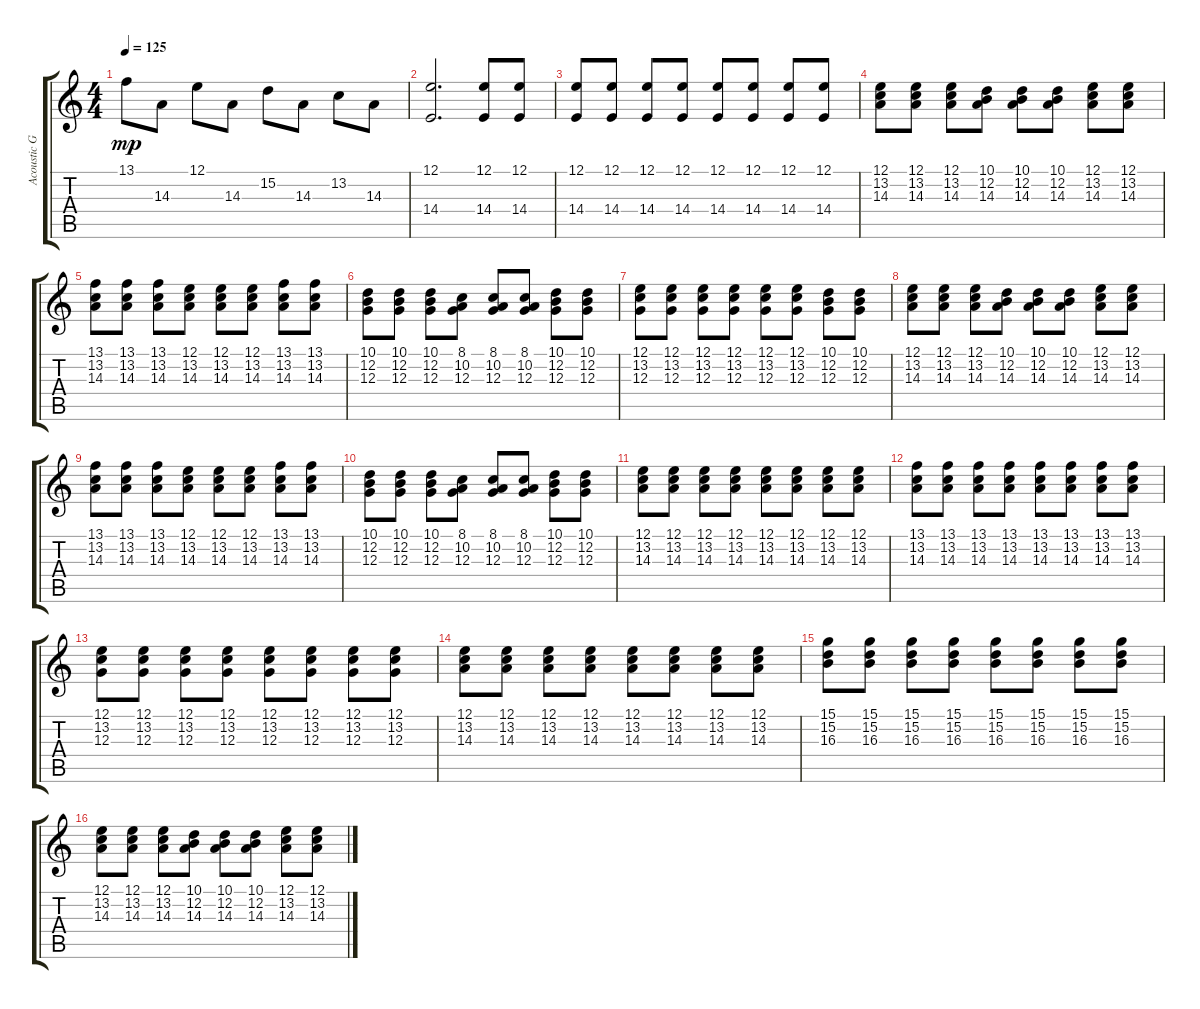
\track ("Acoustic Grand Piano" "Acoustic G") {instrument acousticgrandpiano}
\staff {score tabs}
\tuning (E4 B3 G3 D3 A2 E2) {hide}
\ts (4 4)
\tempo 125
\clef g2
\ks c
13.1.8{dy mp} 14.3.8 12.1.8 14.3.8 15.2.8 14.3.8 13.2.8 14.3.8 |
(12.1 14.4).2{d} (12.1 14.4).8 (12.1 14.4).8 |
(12.1 14.4).8 (12.1 14.4).8 (12.1 14.4).8 (12.1 14.4).8 (12.1 14.4).8 (12.1 14.4).8 (12.1 14.4).8 (12.1 14.4).8 |
(12.1 13.2 14.3).8 (12.1 13.2 14.3).8 (12.1 13.2 14.3).8 (10.1 12.2 14.3).8 (10.1 12.2 14.3).8 (10.1 12.2 14.3).8 (12.1 13.2 14.3).8 (12.1 13.2 14.3).8 |
(13.1 13.2 14.3).8 (13.1 13.2 14.3).8 (13.1 13.2 14.3).8 (12.1 13.2 14.3).8 (12.1 13.2 14.3).8 (12.1 13.2 14.3).8 (13.1 13.2 14.3).8 (13.1 13.2 14.3).8 |
(10.1 12.2 12.3).8 (10.1 12.2 12.3).8 (10.1 12.2 12.3).8 (8.1 10.2 12.3).8 (8.1 10.2 12.3).8 (8.1 10.2 12.3).8 (10.1 12.2 12.3).8 (10.1 12.2 12.3).8 |
(12.1 13.2 12.3).8 (12.1 13.2 12.3).8 (12.1 13.2 12.3).8 (12.1 13.2 12.3).8 (12.1 13.2 12.3).8 (12.1 13.2 12.3).8 (10.1 12.2 12.3).8 (10.1 12.2 12.3).8 |
(12.1 13.2 14.3).8 (12.1 13.2 14.3).8 (12.1 13.2 14.3).8 (10.1 12.2 14.3).8 (10.1 12.2 14.3).8 (10.1 12.2 14.3).8 (12.1 13.2 14.3).8 (12.1 13.2 14.3).8 |
(13.1 13.2 14.3).8 (13.1 13.2 14.3).8 (13.1 13.2 14.3).8 (12.1 13.2 14.3).8 (12.1 13.2 14.3).8 (12.1 13.2 14.3).8 (13.1 13.2 14.3).8 (13.1 13.2 14.3).8 |
(10.1 12.2 12.3).8 (10.1 12.2 12.3).8 (10.1 12.2 12.3).8 (8.1 10.2 12.3).8 (8.1 10.2 12.3).8 (8.1 10.2 12.3).8 (10.1 12.2 12.3).8 (10.1 12.2 12.3).8 |
(12.1 13.2 14.3).8 (12.1 13.2 14.3).8 (12.1 13.2 14.3).8 (12.1 13.2 14.3).8 (12.1 13.2 14.3).8 (12.1 13.2 14.3).8 (12.1 13.2 14.3).8 (12.1 13.2 14.3).8 |
(13.1 13.2 14.3).8 (13.1 13.2 14.3).8 (13.1 13.2 14.3).8 (13.1 13.2 14.3).8 (13.1 13.2 14.3).8 (13.1 13.2 14.3).8 (13.1 13.2 14.3).8 (13.1 13.2 14.3).8 |
(12.1 13.2 12.3).8 (12.1 13.2 12.3).8 (12.1 13.2 12.3).8 (12.1 13.2 12.3).8 (12.1 13.2 12.3).8 (12.1 13.2 12.3).8 (12.1 13.2 12.3).8 (12.1 13.2 12.3).8 |
(12.1 13.2 14.3).8 (12.1 13.2 14.3).8 (12.1 13.2 14.3).8 (12.1 13.2 14.3).8 (12.1 13.2 14.3).8 (12.1 13.2 14.3).8 (12.1 13.2 14.3).8 (12.1 13.2 14.3).8 |
(15.1 15.2 16.3).8 (15.1 15.2 16.3).8 (15.1 15.2 16.3).8 (15.1 15.2 16.3).8 (15.1 15.2 16.3).8 (15.1 15.2 16.3).8 (15.1 15.2 16.3).8 (15.1 15.2 16.3).8 |
(12.1 13.2 14.3).8 (12.1 13.2 14.3).8 (12.1 13.2 14.3).8 (10.1 12.2 14.3).8 (10.1 12.2 14.3).8 (10.1 12.2 14.3).8 (12.1 13.2 14.3).8 (12.1 13.2 14.3).8
